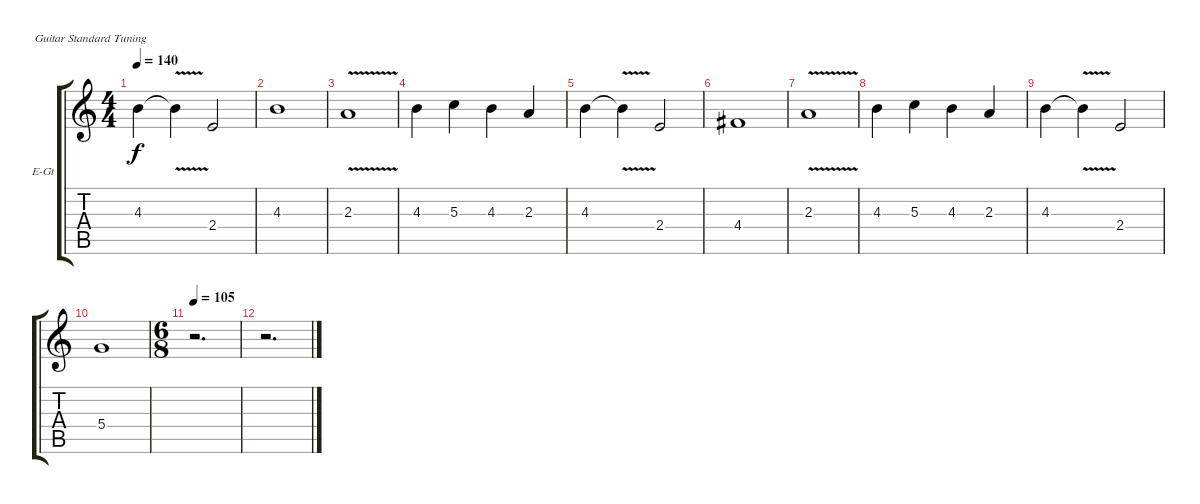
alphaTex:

\defaultSystemsLayout 4
\bracketExtendMode groupsimilarinstruments
\firstSystemTrackNameOrientation horizontal
\otherSystemsTrackNameOrientation horizontal
\track ("Extra Guitar" "E-Gt") {instrument distortionguitar}
\staff {score tabs}
\tuning (E4 B3 G3 D3 A2 E2)
\ts (4 4)
\tempo 140
\clef g2
\scale
0.333333
\ks c
4.3.4{dy f} 4.3{v t}.4 2.4.2 |
\scale
0.333333 4.3.1 |
\scale
0.333333 2.3{v}.1 |
\scale
0.333333 4.3.4 5.3.4 4.3.4 2.3.4 |
\scale
0.333333 4.3.4 4.3{v t}.4 2.4.2 |
\scale
0.333333 4.4.1 |
\scale
0.333333 2.3{v}.1 |
\scale
0.333333 4.3.4 5.3.4 4.3.4 2.3.4 |
\scale
0.333333 4.3.4 4.3{v t}.4 2.4.2 |
\scale
0.257261 5.4.1 |
\ts (6 8)
\tempo 105
\scale
0.485477 r.2{d} |
\scale
0.257261 r.2{d} |
\scale
0.333333 |
\scale
0.333333 |
\scale
0.333333 |
\scale
0.333333
